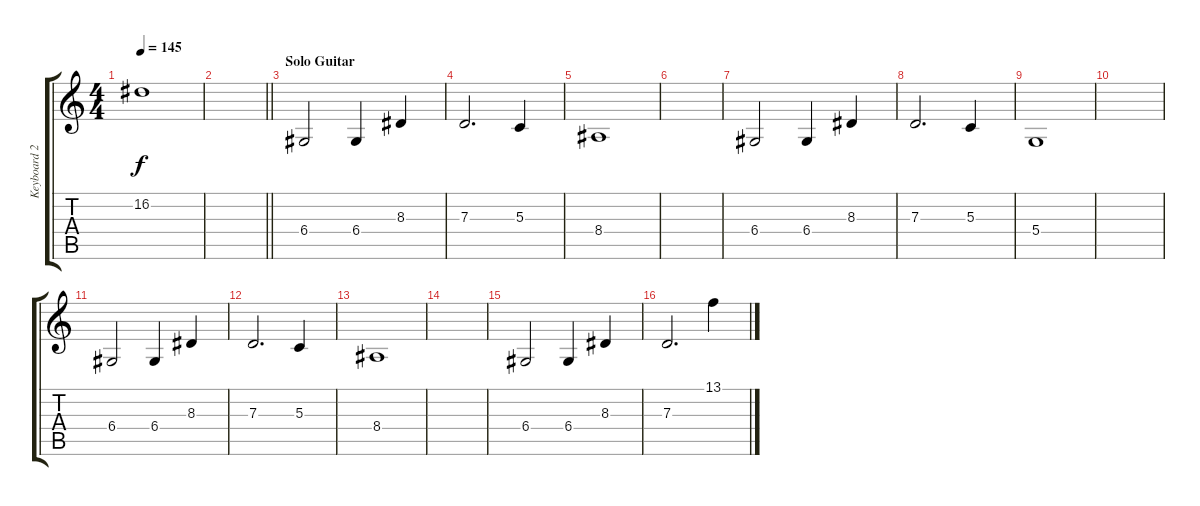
\track ("Keyboard 2" "Keyboard 2") {instrument stringensemble1}
\staff {score tabs}
\tuning (E4 B3 G3 D3 A2 E2) {hide}
\ts (4 4)
\tempo 145
\clef g2
\ks c
16.2.1{dy f} |
\barLineRight lightlight
|
\section ("" "Solo Guitar")
6.4.2{volume 13} 6.4.4 8.3.4 |
7.3.2{d} 5.3.4 |
8.4.1 |
|
6.4.2 6.4.4 8.3.4 |
7.3.2{d} 5.3.4 |
5.4.1 |
|
6.4.2 6.4.4 8.3.4 |
7.3.2{d} 5.3.4 |
8.4.1 |
|
6.4.2 6.4.4 8.3.4 |
7.3.2{d} 13.1.4
